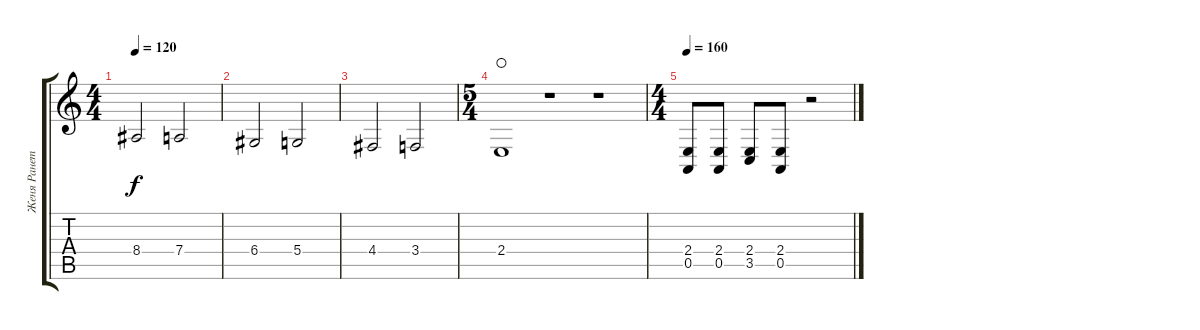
\track ("Женя Ранетка" "Женя Ранет") {instrument cello}
\staff {score tabs}
\tuning (E4 B3 G3 D3 A2 E2) {hide}
\ts (4 4)
\tempo 120
\clef g2
\ks c
8.4.2{dy f} 7.4.2 |
6.4.2 5.4.2 |
4.4.2 3.4.2 |
\ts (5 4)
2.4.1{waho} r.1 r.1 |
\ts (4 4)
\tempo 160
(2.4 0.5).8{volume 6 instrument cello} (2.4 0.5).8 (2.4 3.5).8 (2.4 0.5).8 r.2
